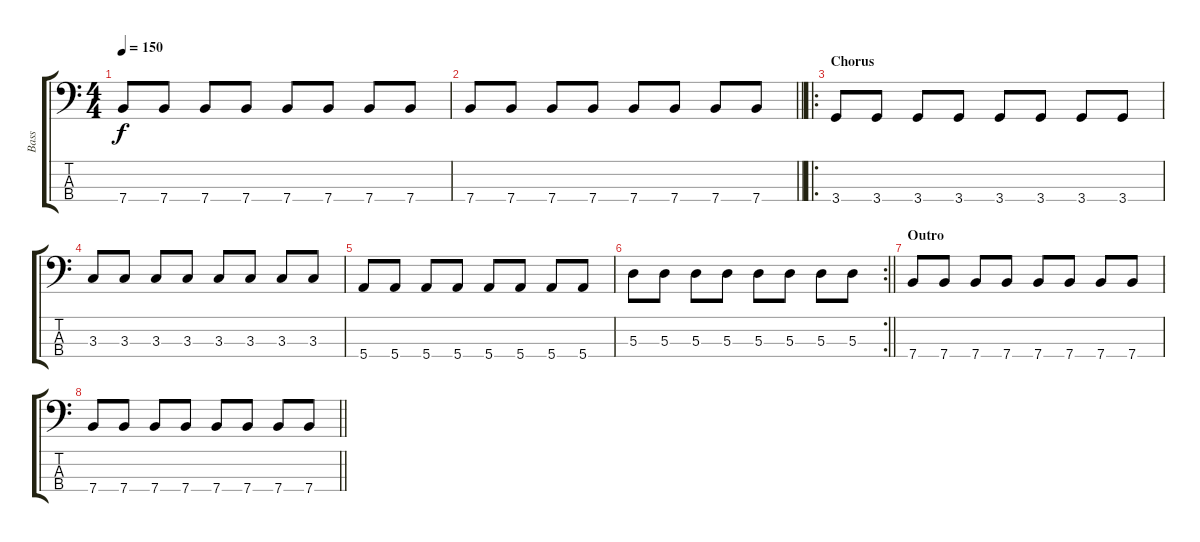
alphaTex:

\track ("Bass" "Bass") {instrument electricbasspick}
\staff {score tabs}
\tuning (G2 D2 A1 E1) {hide}
\ts (4 4)
\tempo 150
\clef f4
\ks c
7.4.8{dy f} 7.4.8 7.4.8 7.4.8 7.4.8 7.4.8 7.4.8 7.4.8 |
\barLineRight lightlight
7.4.8 7.4.8 7.4.8 7.4.8 7.4.8 7.4.8 7.4.8 7.4.8 |
\ro
\section ("" "Chorus")
3.4.8 3.4.8 3.4.8 3.4.8 3.4.8 3.4.8 3.4.8 3.4.8 |
3.3.8 3.3.8 3.3.8 3.3.8 3.3.8 3.3.8 3.3.8 3.3.8 |
5.4.8 5.4.8 5.4.8 5.4.8 5.4.8 5.4.8 5.4.8 5.4.8 |
\rc 2
\barLineRight lightlight
5.3.8 5.3.8 5.3.8 5.3.8 5.3.8 5.3.8 5.3.8 5.3.8 |
\section ("" "Outro")
7.4.8 7.4.8 7.4.8 7.4.8 7.4.8 7.4.8 7.4.8 7.4.8 |
\barLineRight lightlight
7.4.8 7.4.8 7.4.8 7.4.8 7.4.8 7.4.8 7.4.8 7.4.8
